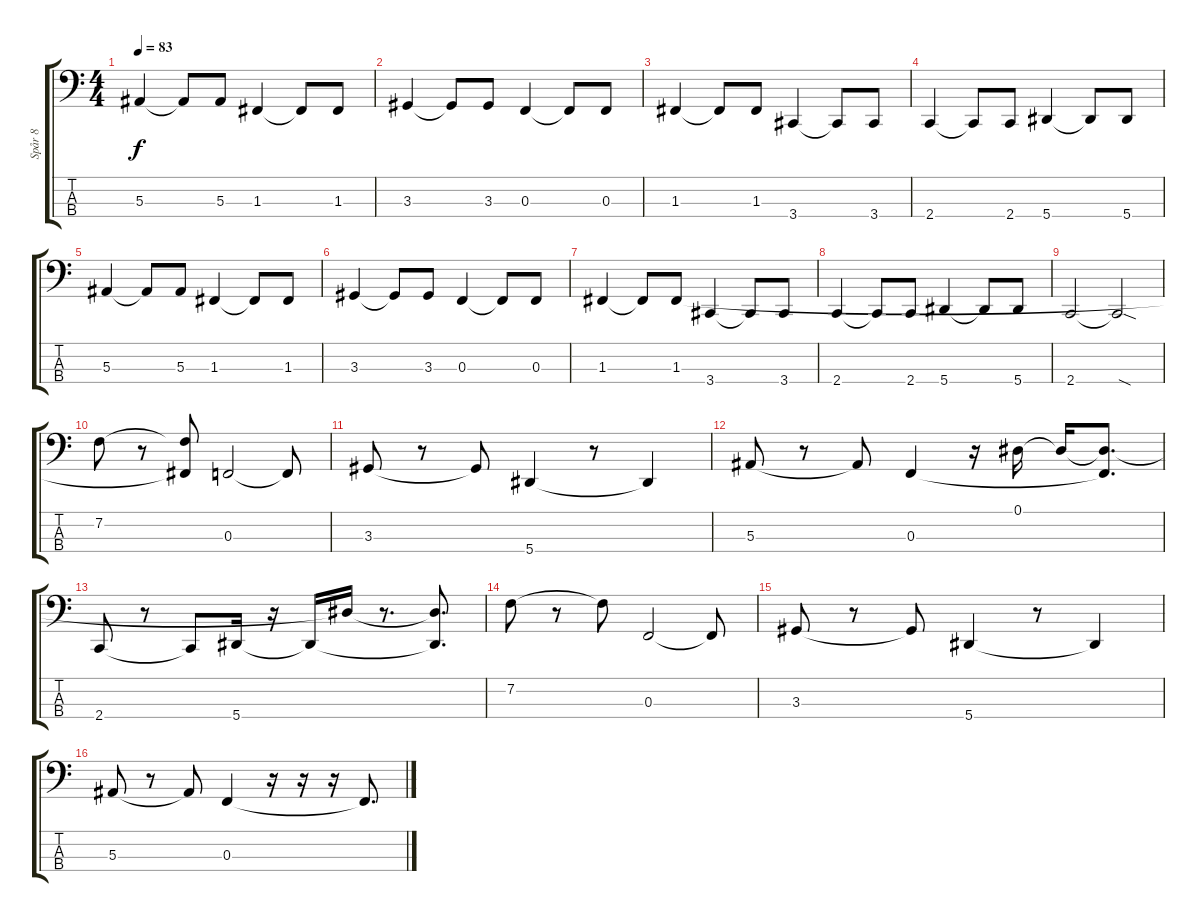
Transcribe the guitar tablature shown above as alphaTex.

\track ("Spår 8" "Spår 8") {instrument electricbassfinger}
\staff {score tabs}
\tuning (Eb2 Bb1 F1 Bb0) {hide}
\ts (4 4)
\tempo 83
\clef f4
\ks c
5.3.4{dy f} 5.3{t}.8 5.3.8 1.3.4 1.3{t}.8 1.3.8 |
3.3.4 3.3{t}.8 3.3.8 0.3.4 0.3{t}.8 0.3.8 |
1.3.4 1.3{t}.8 1.3.8 3.4.4 3.4{t}.8 3.4.8 |
2.4.4 2.4{t}.8 2.4.8 5.4.4 5.4{t}.8 5.4.8 |
5.3.4 5.3{t}.8 5.3.8 1.3.4 1.3{t}.8 1.3.8 |
3.3.4 3.3{t}.8 3.3.8 0.3.4 0.3{t}.8 0.3.8 |
1.3.4 1.3{t}.8 1.3.8 3.4.4 3.4{t}.8 3.4.8 |
2.4.4 2.4{t}.8 2.4.8 5.4.4 5.4{t}.8 5.4.8 |
2.4.2 2.4{sod t}.2 |
7.2.8 r.8 (7.2{t} 1.3{t}).8 0.3.2 0.3{t}.8 |
3.3.8 r.8 3.3{t}.8 5.4.4 r.8 5.4{t}.4 |
5.3.8 r.8 5.3{t}.8 0.3.4 r.16 0.1.16 0.1{t}.16 (0.1{t} 0.3{t}).8{d} |
2.4.8 r.8 2.4{t}.8 5.4.16 r.16 5.4{t}.16 0.1{t}.16 r.8{d} (0.1{t} 5.4{t}).8{d} |
7.2.8 r.8 7.2{t}.8 0.3.2 0.3{t}.8 |
3.3.8 r.8 3.3{t}.8 5.4.4 r.8 5.4{t}.4 |
5.3.8 r.8 5.3{t}.8 0.3.4 r.16 r.16 r.16 0.3{t}.8{d}
